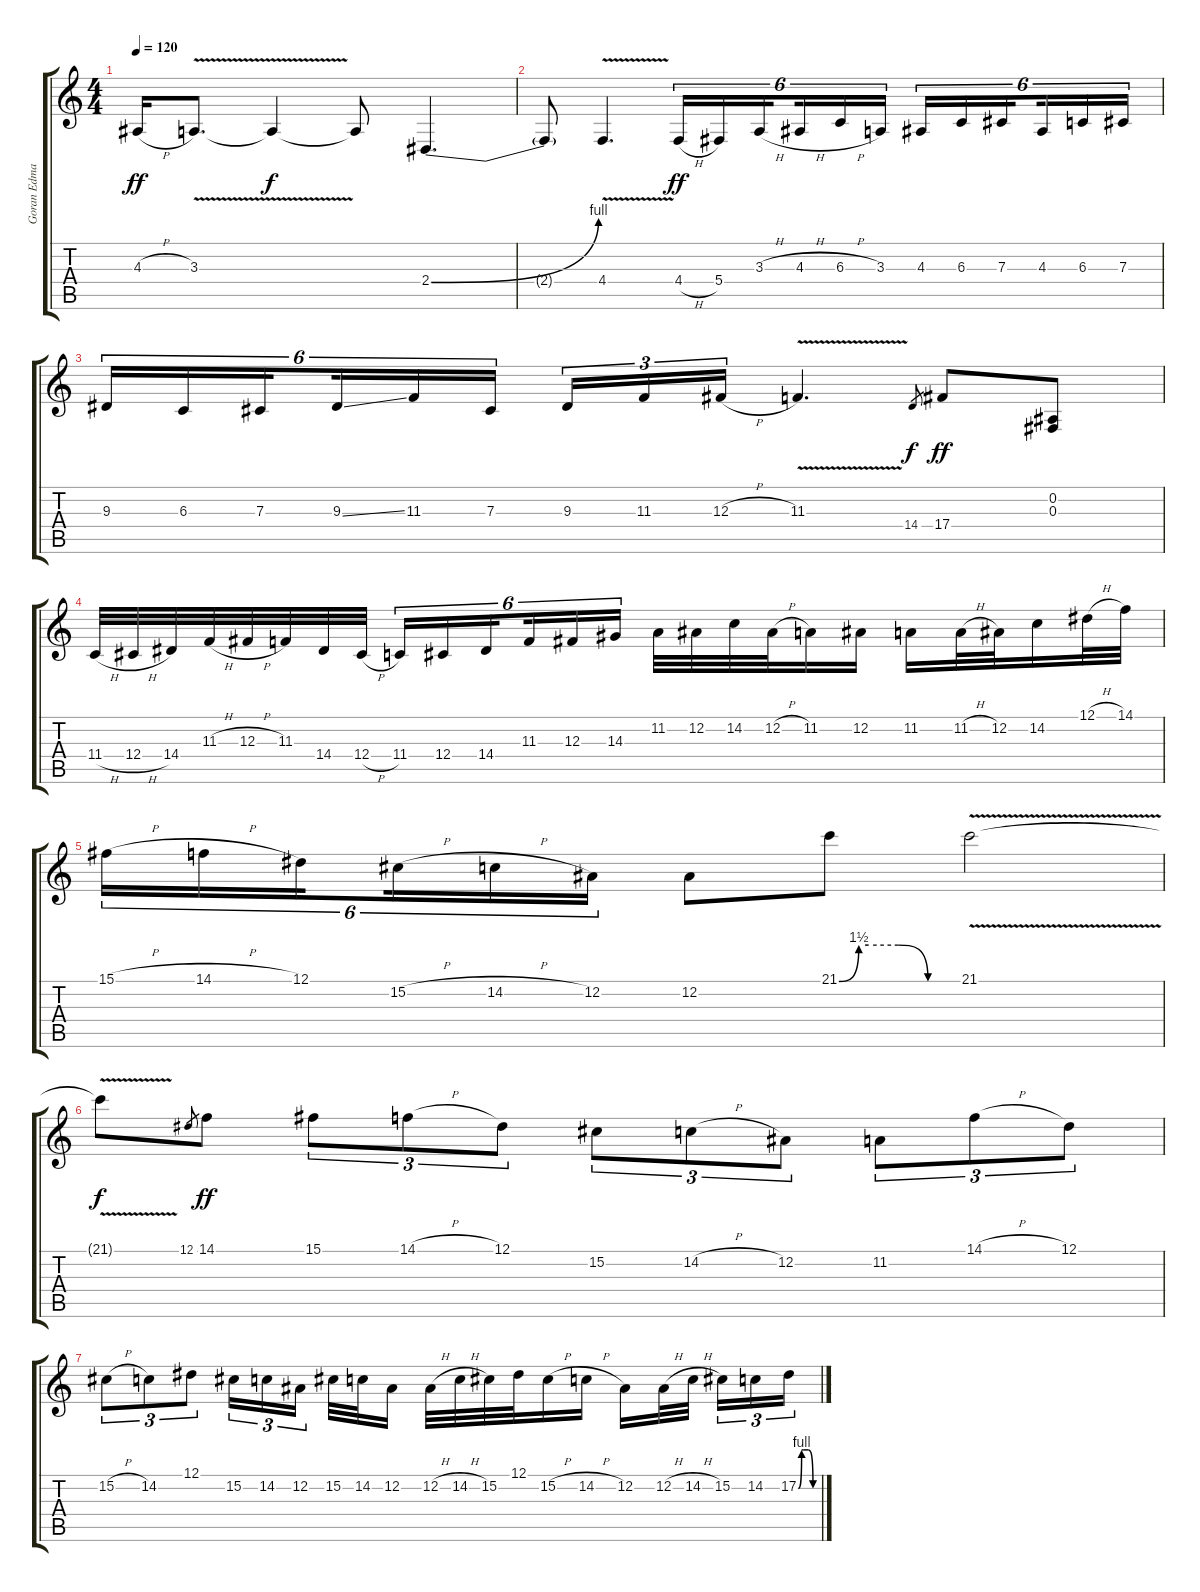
\track ("Goran Edman" "Goran Edma") {instrument lead2sawtooth}
\staff {score tabs}
\tuning (Eb4 Bb3 Gb3 Db3 Ab2 Eb2) {hide}
\ts (4 4)
\tempo 120
\clef g2
\ks c
4.3{h}.16{dy ff} 3.3{v}.8{d} 3.3{t}.4{dy f} 3.3{t}.8 2.4{be (bend 0 0 60 4)}.4{d} |
2.4{t}.8 4.4{v}.4{d} 4.4{h}.16{tu (6 4) dy ff} 5.4.16{tu (6 4)} 3.3{h}.16{tu (6 4) beam splitsecondary} 4.3{h}.16{tu (6 4)} 6.3{h}.16{tu (6 4)} 3.3.16{tu (6 4)} 4.3.16{tu (6 4)} 6.3.16{tu (6 4)} 7.3.16{tu (6 4) beam splitsecondary} 4.3.16{tu (6 4)} 6.3.16{tu (6 4)} 7.3.16{tu (6 4)} |
9.3.16{tu (6 4)} 6.3.16{tu (6 4)} 7.3.16{tu (6 4) beam splitsecondary} 9.3{ss}.16{tu (6 4)} 11.3.16{tu (6 4)} 7.3.16{tu (6 4)} 9.3.16{tu (3 2)} 11.3.16{tu (3 2)} 12.3{h}.16{tu (3 2)} 11.3{v}.4{d} 14.4.8{gr dy f} 17.4.8{dy ff} (0.2 0.3).8 |
11.4{h}.32 12.4{h}.32 14.4.32 11.3{h}.32 12.3{h}.32 11.3.32 14.4.32 12.4{h}.32 11.4.16{tu (6 4)} 12.4.16{tu (6 4)} 14.4.16{tu (6 4) beam splitsecondary} 11.3.16{tu (6 4)} 12.3.16{tu (6 4)} 14.3.16{tu (6 4)} 11.2.32 12.2.32 14.2.32 12.2{h}.32 11.2.16 12.2.16 11.2.16 11.2{h}.32 12.2.32 14.2.16 12.1{h}.32 14.1.32 |
15.1{h}.16{tu (6 4)} 14.1{h}.16{tu (6 4)} 12.1.16{tu (6 4) beam splitsecondary} 15.2{h}.16{tu (6 4)} 14.2{h}.16{tu (6 4)} 12.2.16{tu (6 4)} 12.2.8 21.1{be (custom 0 0 10 6 15 6 30 6 45 0 60 0)}.8 21.1{v}.2 |
21.1{t}.8{dy f} 12.1.8{gr} 14.1.8{dy ff} 15.1.8{tu (3 2)} 14.1{h}.8{tu (3 2)} 12.1.8{tu (3 2)} 15.2.8{tu (3 2)} 14.2{h}.8{tu (3 2)} 12.2.8{tu (3 2)} 11.2.8{tu (3 2)} 14.1{h}.8{tu (3 2)} 12.1.8{tu (3 2)} |
15.2{h}.8{tu (3 2)} 14.2.8{tu (3 2)} 12.1.8{tu (3 2)} 15.2.16{tu (3 2)} 14.2.16{tu (3 2)} 12.2.16{tu (3 2) beam splitsecondary} 15.2.32 14.2.32 12.2.16 12.2{h}.32 14.2{h}.32 15.2.32 12.1.32 15.2{h}.16 14.2{h}.16 12.2.16 12.2{h}.32 14.2{h}.32{beam splitsecondary} 15.2.16{tu (3 2)} 14.2.16{tu (3 2)} 17.2{be (custom 0 0 10 4 15 4 30 4 45 0 60 0)}.16{tu (3 2)}
